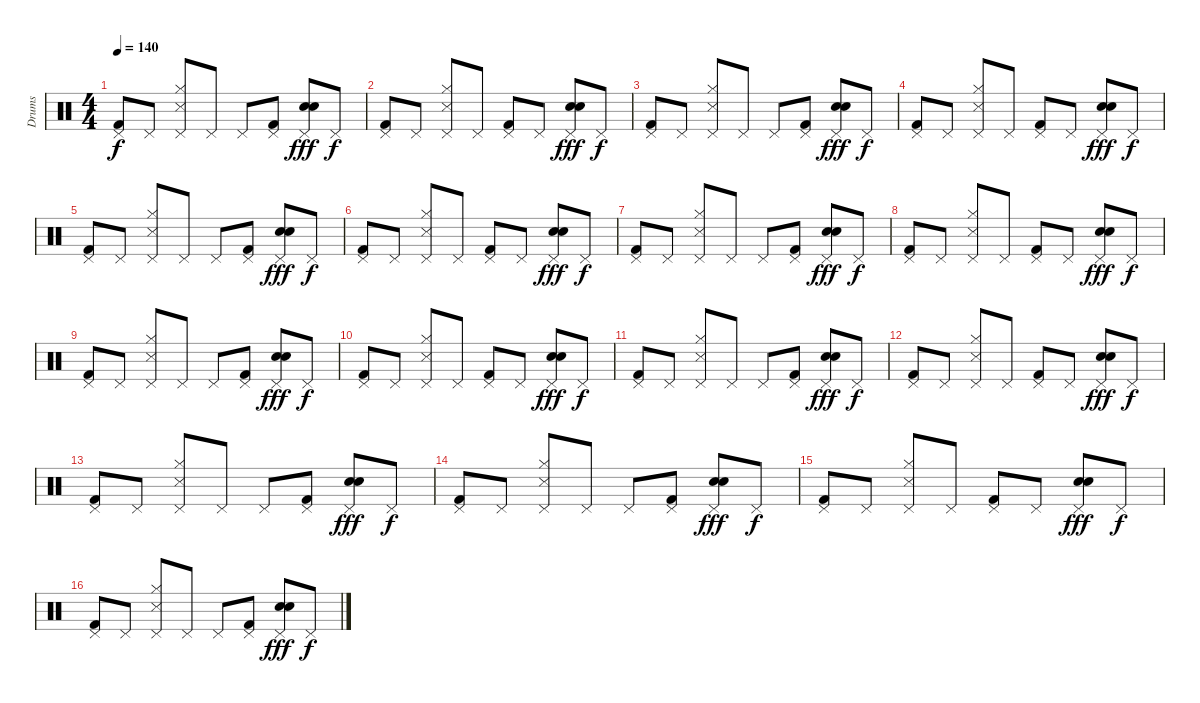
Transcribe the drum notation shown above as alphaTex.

\track ("Drums" "Drums") {instrument percussion}
\staff {score}
\articulation defaults
\ts (4 4)
\tempo 140
\clef neutral
\ks c
("Pedal Hi-Hat (hit)" "Kick (hit) 2").8{dy f} "Pedal Hi-Hat (hit)".8 ("Pedal Hi-Hat (hit)" "Hi-Hat (closed)" "Snare (side stick) 3").8 "Pedal Hi-Hat (hit)".8 "Pedal Hi-Hat (hit)".8 ("Pedal Hi-Hat (hit)" "Kick (hit) 2").8 ("Pedal Hi-Hat (hit)" "Hand Clap (hit)" "Hand Clap (hit)").8{dy fff} "Pedal Hi-Hat (hit)".8{dy f} |
("Pedal Hi-Hat (hit)" "Kick (hit) 2").8 "Pedal Hi-Hat (hit)".8 ("Pedal Hi-Hat (hit)" "Hi-Hat (closed)" "Snare (side stick) 3").8 "Pedal Hi-Hat (hit)".8 ("Pedal Hi-Hat (hit)" "Kick (hit) 2").8 "Pedal Hi-Hat (hit)".8 ("Pedal Hi-Hat (hit)" "Hand Clap (hit)" "Hand Clap (hit)").8{dy fff} "Pedal Hi-Hat (hit)".8{dy f} |
("Pedal Hi-Hat (hit)" "Kick (hit) 2").8 "Pedal Hi-Hat (hit)".8 ("Pedal Hi-Hat (hit)" "Hi-Hat (closed)" "Snare (side stick) 3").8 "Pedal Hi-Hat (hit)".8 "Pedal Hi-Hat (hit)".8 ("Pedal Hi-Hat (hit)" "Kick (hit) 2").8 ("Pedal Hi-Hat (hit)" "Hand Clap (hit)" "Hand Clap (hit)").8{dy fff} "Pedal Hi-Hat (hit)".8{dy f} |
("Pedal Hi-Hat (hit)" "Kick (hit) 2").8 "Pedal Hi-Hat (hit)".8 ("Pedal Hi-Hat (hit)" "Hi-Hat (closed)" "Snare (side stick) 3").8 "Pedal Hi-Hat (hit)".8 ("Pedal Hi-Hat (hit)" "Kick (hit) 2").8 "Pedal Hi-Hat (hit)".8 ("Pedal Hi-Hat (hit)" "Hand Clap (hit)" "Hand Clap (hit)").8{dy fff} "Pedal Hi-Hat (hit)".8{dy f} |
("Pedal Hi-Hat (hit)" "Kick (hit) 2").8 "Pedal Hi-Hat (hit)".8 ("Pedal Hi-Hat (hit)" "Hi-Hat (closed)" "Snare (side stick) 3").8 "Pedal Hi-Hat (hit)".8 "Pedal Hi-Hat (hit)".8 ("Pedal Hi-Hat (hit)" "Kick (hit) 2").8 ("Pedal Hi-Hat (hit)" "Hand Clap (hit)" "Hand Clap (hit)").8{dy fff} "Pedal Hi-Hat (hit)".8{dy f} |
("Pedal Hi-Hat (hit)" "Kick (hit) 2").8 "Pedal Hi-Hat (hit)".8 ("Pedal Hi-Hat (hit)" "Hi-Hat (closed)" "Snare (side stick) 3").8 "Pedal Hi-Hat (hit)".8 ("Pedal Hi-Hat (hit)" "Kick (hit) 2").8 "Pedal Hi-Hat (hit)".8 ("Pedal Hi-Hat (hit)" "Hand Clap (hit)" "Hand Clap (hit)").8{dy fff} "Pedal Hi-Hat (hit)".8{dy f} |
("Pedal Hi-Hat (hit)" "Kick (hit) 2").8 "Pedal Hi-Hat (hit)".8 ("Pedal Hi-Hat (hit)" "Hi-Hat (closed)" "Snare (side stick) 3").8 "Pedal Hi-Hat (hit)".8 "Pedal Hi-Hat (hit)".8 ("Pedal Hi-Hat (hit)" "Kick (hit) 2").8 ("Pedal Hi-Hat (hit)" "Hand Clap (hit)" "Hand Clap (hit)").8{dy fff} "Pedal Hi-Hat (hit)".8{dy f} |
("Pedal Hi-Hat (hit)" "Kick (hit) 2").8 "Pedal Hi-Hat (hit)".8 ("Pedal Hi-Hat (hit)" "Hi-Hat (closed)" "Snare (side stick) 3").8 "Pedal Hi-Hat (hit)".8 ("Pedal Hi-Hat (hit)" "Kick (hit) 2").8 "Pedal Hi-Hat (hit)".8 ("Pedal Hi-Hat (hit)" "Hand Clap (hit)" "Hand Clap (hit)").8{dy fff} "Pedal Hi-Hat (hit)".8{dy f} |
("Pedal Hi-Hat (hit)" "Kick (hit) 2").8 "Pedal Hi-Hat (hit)".8 ("Pedal Hi-Hat (hit)" "Hi-Hat (closed)" "Snare (side stick) 3").8 "Pedal Hi-Hat (hit)".8 "Pedal Hi-Hat (hit)".8 ("Pedal Hi-Hat (hit)" "Kick (hit) 2").8 ("Pedal Hi-Hat (hit)" "Hand Clap (hit)" "Hand Clap (hit)").8{dy fff} "Pedal Hi-Hat (hit)".8{dy f} |
("Pedal Hi-Hat (hit)" "Kick (hit) 2").8 "Pedal Hi-Hat (hit)".8 ("Pedal Hi-Hat (hit)" "Hi-Hat (closed)" "Snare (side stick) 3").8 "Pedal Hi-Hat (hit)".8 ("Pedal Hi-Hat (hit)" "Kick (hit) 2").8 "Pedal Hi-Hat (hit)".8 ("Pedal Hi-Hat (hit)" "Hand Clap (hit)" "Hand Clap (hit)").8{dy fff} "Pedal Hi-Hat (hit)".8{dy f} |
("Pedal Hi-Hat (hit)" "Kick (hit) 2").8 "Pedal Hi-Hat (hit)".8 ("Pedal Hi-Hat (hit)" "Hi-Hat (closed)" "Snare (side stick) 3").8 "Pedal Hi-Hat (hit)".8 "Pedal Hi-Hat (hit)".8 ("Pedal Hi-Hat (hit)" "Kick (hit) 2").8 ("Pedal Hi-Hat (hit)" "Hand Clap (hit)" "Hand Clap (hit)").8{dy fff} "Pedal Hi-Hat (hit)".8{dy f} |
("Pedal Hi-Hat (hit)" "Kick (hit) 2").8 "Pedal Hi-Hat (hit)".8 ("Pedal Hi-Hat (hit)" "Hi-Hat (closed)" "Snare (side stick) 3").8 "Pedal Hi-Hat (hit)".8 ("Pedal Hi-Hat (hit)" "Kick (hit) 2").8 "Pedal Hi-Hat (hit)".8 ("Pedal Hi-Hat (hit)" "Hand Clap (hit)" "Hand Clap (hit)").8{dy fff} "Pedal Hi-Hat (hit)".8{dy f} |
("Pedal Hi-Hat (hit)" "Kick (hit) 2").8 "Pedal Hi-Hat (hit)".8 ("Pedal Hi-Hat (hit)" "Hi-Hat (closed)" "Snare (side stick) 3").8 "Pedal Hi-Hat (hit)".8 "Pedal Hi-Hat (hit)".8 ("Pedal Hi-Hat (hit)" "Kick (hit) 2").8 ("Pedal Hi-Hat (hit)" "Hand Clap (hit)" "Hand Clap (hit)").8{dy fff} "Pedal Hi-Hat (hit)".8{dy f} |
("Pedal Hi-Hat (hit)" "Kick (hit) 2").8 "Pedal Hi-Hat (hit)".8 ("Pedal Hi-Hat (hit)" "Hi-Hat (closed)" "Snare (side stick) 3").8 "Pedal Hi-Hat (hit)".8 "Pedal Hi-Hat (hit)".8 ("Pedal Hi-Hat (hit)" "Kick (hit) 2").8 ("Pedal Hi-Hat (hit)" "Hand Clap (hit)" "Hand Clap (hit)").8{dy fff} "Pedal Hi-Hat (hit)".8{dy f} |
("Pedal Hi-Hat (hit)" "Kick (hit) 2").8 "Pedal Hi-Hat (hit)".8 ("Pedal Hi-Hat (hit)" "Hi-Hat (closed)" "Snare (side stick) 3").8 "Pedal Hi-Hat (hit)".8 ("Pedal Hi-Hat (hit)" "Kick (hit) 2").8 "Pedal Hi-Hat (hit)".8 ("Pedal Hi-Hat (hit)" "Hand Clap (hit)" "Hand Clap (hit)").8{dy fff} "Pedal Hi-Hat (hit)".8{dy f} |
("Pedal Hi-Hat (hit)" "Kick (hit) 2").8 "Pedal Hi-Hat (hit)".8 ("Pedal Hi-Hat (hit)" "Hi-Hat (closed)" "Snare (side stick) 3").8 "Pedal Hi-Hat (hit)".8 "Pedal Hi-Hat (hit)".8 ("Pedal Hi-Hat (hit)" "Kick (hit) 2").8 ("Pedal Hi-Hat (hit)" "Hand Clap (hit)" "Hand Clap (hit)").8{dy fff} "Pedal Hi-Hat (hit)".8{dy f}
